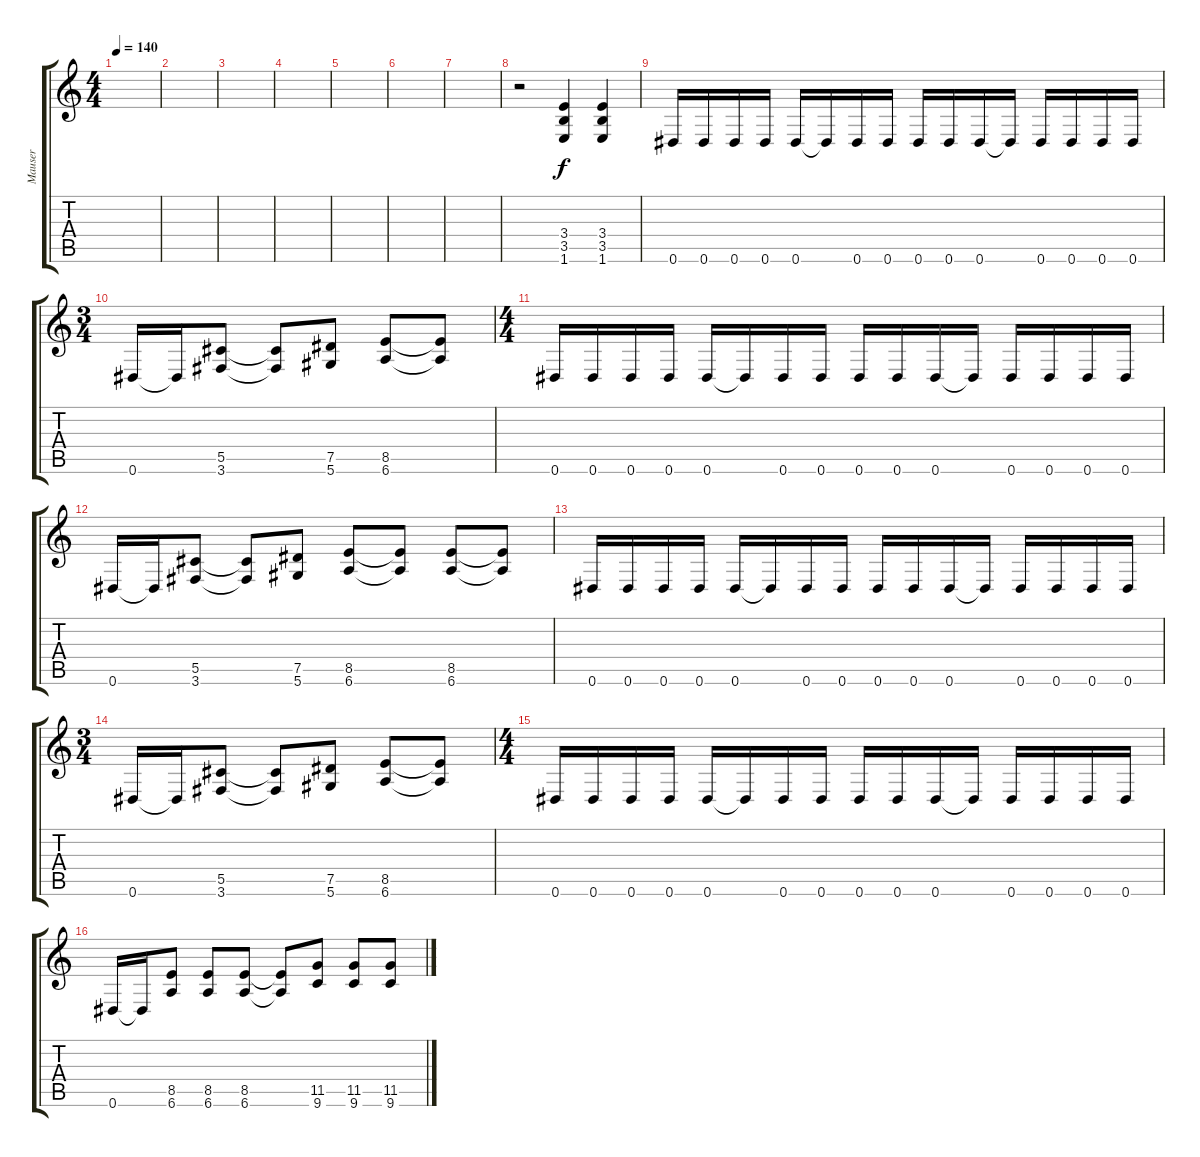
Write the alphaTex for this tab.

\track ("Mauser" "Mauser") {instrument distortionguitar}
\staff {score tabs}
\tuning (Eb4 Bb3 Gb3 Db3 Ab2 Eb2) {hide}
\ts (4 4)
\tempo 140
\clef g2
\ks c
|
|
|
|
|
|
|
r.2 (3.4 3.5 1.6).4 (3.4 3.5 1.6).4 |
0.6.16 0.6.16 0.6.16 0.6.16 0.6.16 0.6{t}.16 0.6.16 0.6.16 0.6.16 0.6.16 0.6.16 0.6{t}.16 0.6.16 0.6.16 0.6.16 0.6.16 |
\ts (3 4)
0.6.16 0.6{t}.16 (5.5 3.6).8 (5.5{t} 3.6{t}).8 (7.5 5.6).8 (8.5 6.6).8 (8.5{t} 6.6{t}).8 |
\ts (4 4)
0.6.16 0.6.16 0.6.16 0.6.16 0.6.16 0.6{t}.16 0.6.16 0.6.16 0.6.16 0.6.16 0.6.16 0.6{t}.16 0.6.16 0.6.16 0.6.16 0.6.16 |
0.6.16 0.6{t}.16 (5.5 3.6).8 (5.5{t} 3.6{t}).8 (7.5 5.6).8 (8.5 6.6).8 (8.5{t} 6.6{t}).8 (8.5 6.6).8 (8.5{t} 6.6{t}).8 |
0.6.16 0.6.16 0.6.16 0.6.16 0.6.16 0.6{t}.16 0.6.16 0.6.16 0.6.16 0.6.16 0.6.16 0.6{t}.16 0.6.16 0.6.16 0.6.16 0.6.16 |
\ts (3 4)
0.6.16 0.6{t}.16 (5.5 3.6).8 (5.5{t} 3.6{t}).8 (7.5 5.6).8 (8.5 6.6).8 (8.5{t} 6.6{t}).8 |
\ts (4 4)
0.6.16 0.6.16 0.6.16 0.6.16 0.6.16 0.6{t}.16 0.6.16 0.6.16 0.6.16 0.6.16 0.6.16 0.6{t}.16 0.6.16 0.6.16 0.6.16 0.6.16 |
0.6.16 0.6{t}.16 (8.5 6.6).8 (8.5 6.6).8 (8.5 6.6).8 (8.5{t} 6.6{t}).8 (11.5 9.6).8 (11.5 9.6).8 (11.5 9.6).8
